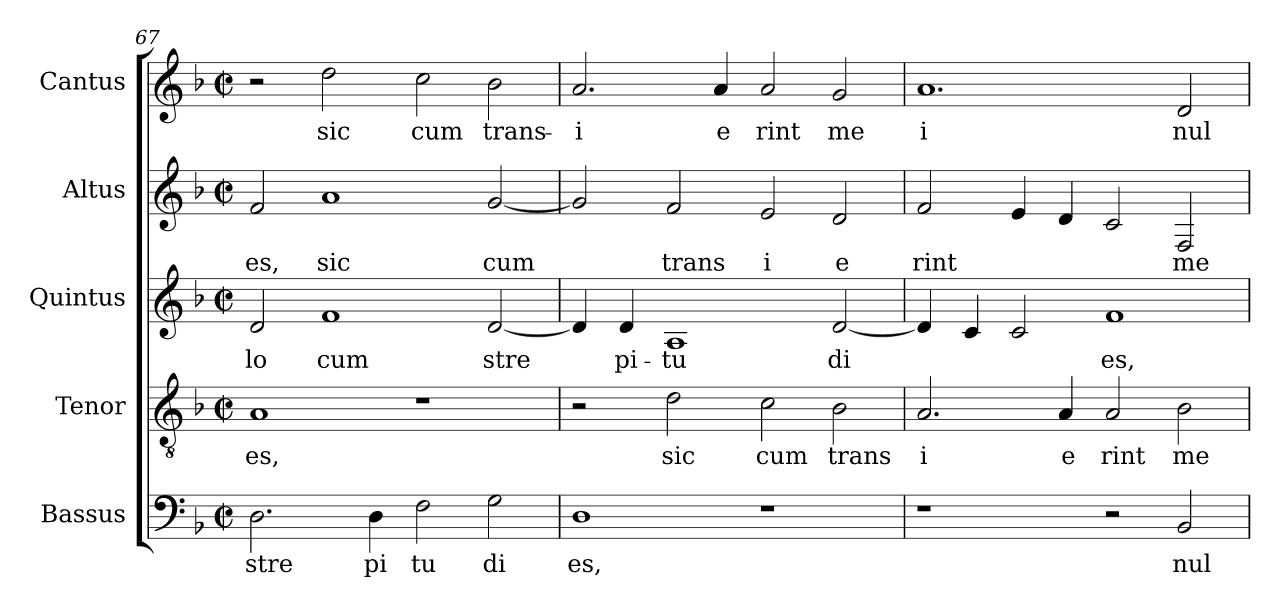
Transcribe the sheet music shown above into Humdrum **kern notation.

**kern	**text	**kern	**text	**kern	**text	**kern	**text	**kern	**text
*part5	*part5	*part4	*part4	*part3	*part3	*part2	*part2	*part1	*part1
*staff5	*staff5	*staff4	*staff4	*staff3	*staff3	*staff2	*staff2	*staff1	*staff1
*I"Bassus	*	*I"Tenor	*	*I"Quintus	*	*I"Altus	*	*I"Cantus	*
*clefF4	*	*clefGv2	*	*clefG2	*	*clefG2	*	*clefG2	*
*k[b-]	*	*k[b-]	*	*k[b-]	*	*k[b-]	*	*k[b-]	*
*F:	*	*F:	*	*F:	*	*F:	*	*F:	*
*M2/2	*	*M2/2	*	*M2/2	*	*M2/2	*	*M2/2	*
*met(c|)	*	*met(c|)	*	*met(c|)	*	*met(c|)	*	*met(c|)	*
=67	=67	=67	=67	=67	=67	=67	=67	=67	=67
!	!LO:LY:b	!	!LO:LY:b:cj	!	!LO:LY:b	!	!LO:LY:b:cj	!	!
2.D\	stre	1A	-es,	2d/	lo	2f/	es,	2r	.
!	!	!	!	!	!LO:LY:b	!	!LO:LY:b:cj	!	!LO:LY:b
.	.	.	.	1f	cum	1a	sic	2dd\	sic
!	!LO:LY:b	!	!	!	!	!	!	!	!
4D\	pi	.	.	.	.	.	.	.	.
!	!LO:LY:b	!	!	!	!	!	!	!	!LO:LY:b
2F\	tu	1r	.	.	.	.	.	2cc\	cum
!	!LO:LY:b	!	!	!	!LO:LY:b	!	!LO:LY:b:cj	!	!LO:LY:b
2G\	di	.	.	[>2d/	stre	[>2g/	cum	2b-\	trans-
!!LO:PB:g=z
=68	=68	=68	=68	=68	=68	=68	=68	=68	=68
!	!LO:LY:b	!	!	!	!LO:LY:b	!	!LO:LY:b:cj	!	!LO:LY:b
1D	es,	2r	.	4d/]	.	2g/]	.	2.a/	-i
!	!	!	!	!	!LO:LY:b	!	!	!	!
.	.	.	.	4d/	pi-	.	.	.	.
!	!	!	!LO:LY:b:cj	!	!LO:LY:b	!	!LO:LY:b:cj	!	!
.	.	2d\	sic	1A	-tu	2f/	trans	.	.
!	!	!	!	!	!	!	!	!	!LO:LY:b
.	.	.	.	.	.	.	.	4a/	e
!	!	!	!LO:LY:b:cj	!	!	!	!LO:LY:b:cj	!	!LO:LY:b
1r	.	2c\	cum	.	.	2e/	i	2a/	rint
!	!	!	!LO:LY:b:cj	!	!LO:LY:b	!	!LO:LY:b:cj	!	!LO:LY:b
.	.	2B-\	trans	[<2d/	di-	2d/	e	2g/	me
=69	=69	=69	=69	=69	=69	=69	=69	=69	=69
!	!	!	!LO:LY:b:cj	!	!LO:LY:b	!	!LO:LY:b:cj	!	!LO:LY:b
1r	.	2.A/	i	4d/]	--	2f/	rint	1.a	i
!	!	!	!	!	!LO:LY:b	!	!	!	!
.	.	.	.	4c/	--	.	.	.	.
!	!	!	!	!	!LO:LY:b	!	!LO:LY:b:cj	!	!
.	.	.	.	2c/	--	4e/	.	.	.
!	!	!	!LO:LY:b:cj	!	!	!	!LO:LY:b:cj	!	!
.	.	4A/	e	.	.	4d/	.	.	.
!	!	!	!LO:LY:b:cj	!	!LO:LY:b	!	!LO:LY:b:cj	!	!
2r	.	2A/	rint	1f	-es,	2c/	.	.	.
!	!LO:LY:b	!	!LO:LY:b:cj	!	!	!	!LO:LY:b:cj	!	!LO:LY:b
2BB-/	nul-	2B-\	me	.	.	2F/	me	2d/	nul
=	=	=	=	=	=	=	=	=	=
*-	*-	*-	*-	*-	*-	*-	*-	*-	*-
